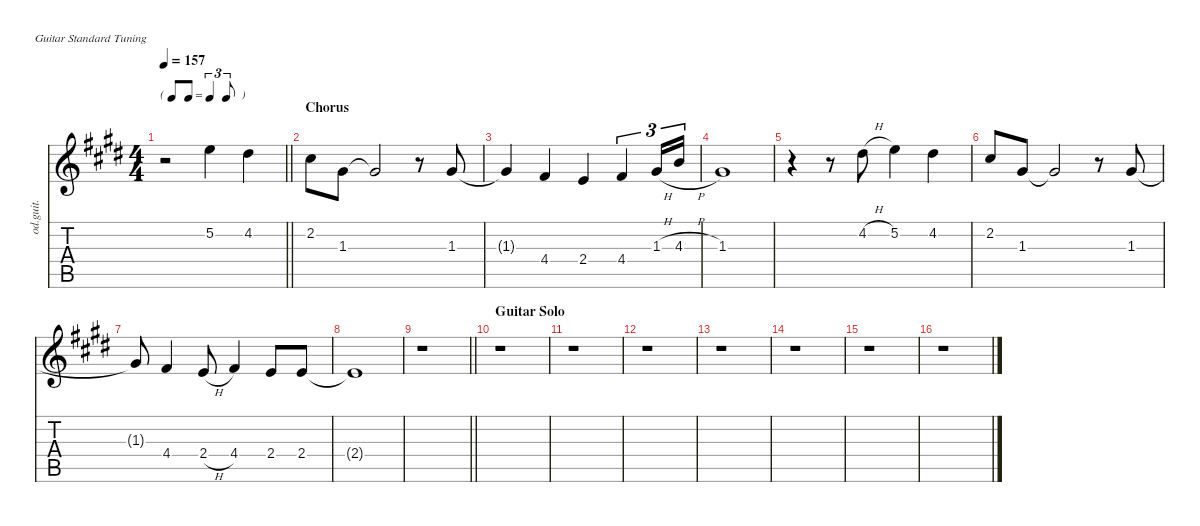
\defaultSystemsLayout 4
\hideDynamics
\bracketExtendMode nobrackets
\otherSystemsTrackNameOrientation horizontal
\track ("Paul" "od.guit.") {instrument overdrivenguitar}
\staff {score tabs}
\tuning (E4 B3 G3 D3 A2 E2)
\ts (4 4)
\tf triplet8th
\tempo 157
\clef g2
\barLineRight lightlight
\ks e
r.2{dy f} 5.2{acc forcenatural}.4 4.2{acc #}.4 |
\section ("" "Chorus")
2.2{acc #}.8{beam invert} 1.3{acc #}.8{beam invert} 1.3{t acc #}.2 r.8 1.3{acc #}.8 |
1.3{t acc #}.4 4.4{acc #}.4 2.4{acc forcenatural}.4 4.4{acc #}.4{tu (3 2)} 1.3{h acc #}.16{tu (3 2)} 4.3{h acc forcenatural}.16{tu (3 2)} |
1.3{acc #}.1 |
r.4 r.8 4.2{h acc #}.8 5.2{acc forcenatural}.4 4.2{acc #}.4 |
2.2{acc #}.8 1.3{acc #}.8 1.3{t acc #}.2 r.8 1.3{acc #}.8 |
1.3{t acc #}.8 4.4{acc #}.4 2.4{h acc forcenatural}.8 4.4{acc #}.4 2.4{acc forcenatural}.8 2.4{acc forcenatural}.8 |
2.4{t acc forcenatural}.1 |
\barLineRight lightlight
r.1 |
\section ("" "Guitar Solo")
r.1 |
r.1 |
r.1 |
r.1 |
r.1 |
r.1 |
r.1
